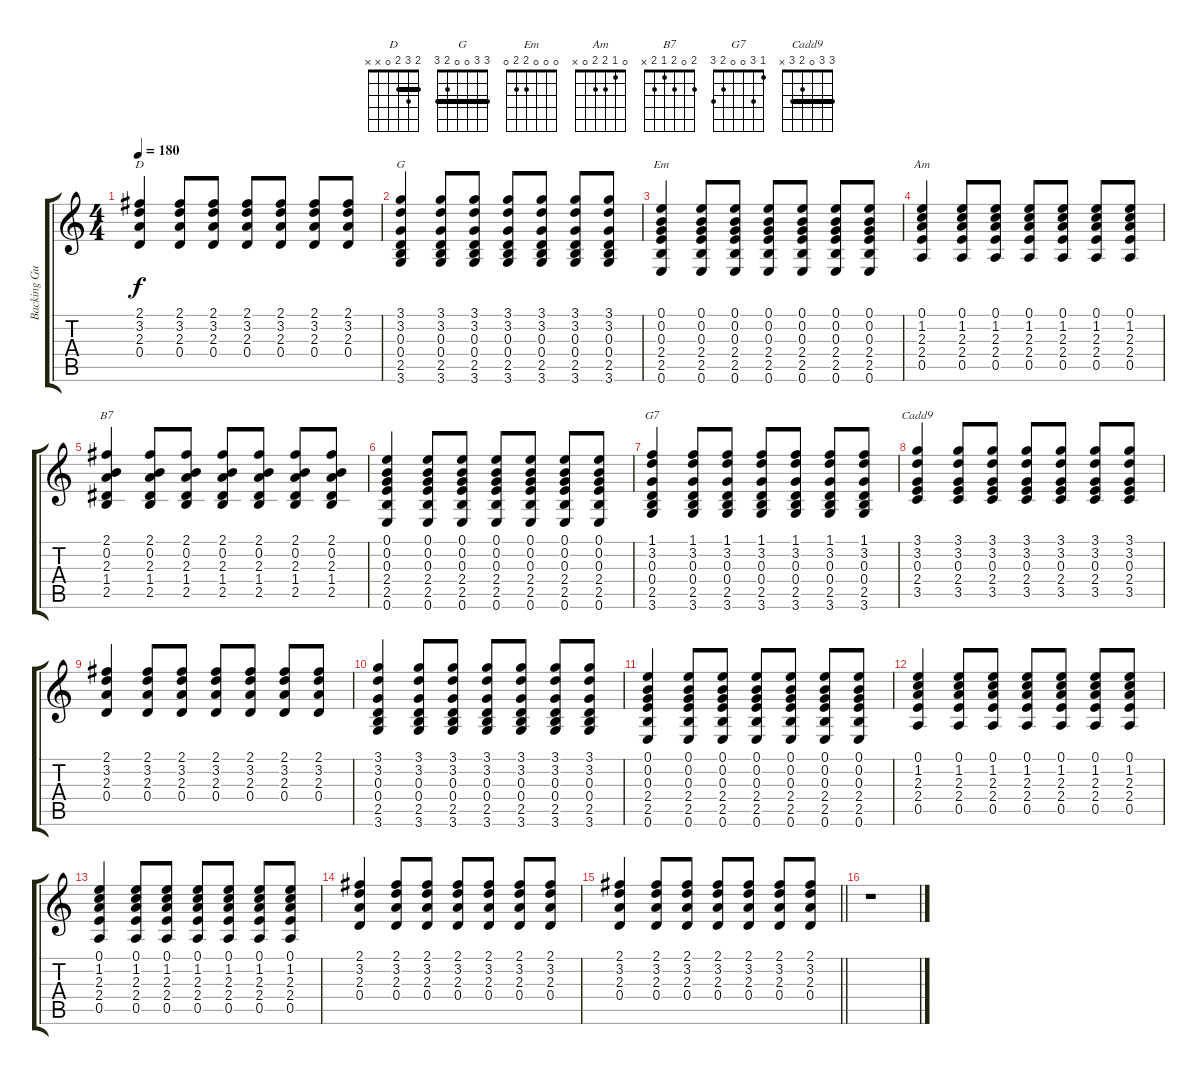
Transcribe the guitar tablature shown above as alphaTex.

\track ("Backing Guitar" "Backing Gu") {instrument electricguitarclean}
\staff {score tabs}
\tuning (E4 B3 G3 D3 A2 E2) {hide}
\chord ("D" 2 3 2 0 x x) {barre 2}
\chord ("G" 3 3 0 0 2 3) {barre 3}
\chord ("Em" 0 0 0 2 2 0)
\chord ("Am" 0 1 2 2 0 x)
\chord ("B7" 2 0 2 1 2 x)
\chord ("G7" 1 3 0 0 2 3)
\chord ("Cadd9" 3 3 0 2 3 x) {barre 3}
\ts (4 4)
\tempo 180
\clef g2
\ks c
(2.1 3.2 2.3 0.4).4{ch "D" dy f} (2.1 3.2 2.3 0.4).8 (2.1 3.2 2.3 0.4).8 (2.1 3.2 2.3 0.4).8 (2.1 3.2 2.3 0.4).8 (2.1 3.2 2.3 0.4).8 (2.1 3.2 2.3 0.4).8 |
(3.1 3.2 0.3 0.4 2.5 3.6).4{ch "G"} (3.1 3.2 0.3 0.4 2.5 3.6).8 (3.1 3.2 0.3 0.4 2.5 3.6).8 (3.1 3.2 0.3 0.4 2.5 3.6).8 (3.1 3.2 0.3 0.4 2.5 3.6).8 (3.1 3.2 0.3 0.4 2.5 3.6).8 (3.1 3.2 0.3 0.4 2.5 3.6).8 |
(0.1 0.2 0.3 2.4 2.5 0.6).4{ch "Em"} (0.1 0.2 0.3 2.4 2.5 0.6).8 (0.1 0.2 0.3 2.4 2.5 0.6).8 (0.1 0.2 0.3 2.4 2.5 0.6).8 (0.1 0.2 0.3 2.4 2.5 0.6).8 (0.1 0.2 0.3 2.4 2.5 0.6).8 (0.1 0.2 0.3 2.4 2.5 0.6).8 |
(0.1 1.2 2.3 2.4 0.5).4{ch "Am"} (0.1 1.2 2.3 2.4 0.5).8 (0.1 1.2 2.3 2.4 0.5).8 (0.1 1.2 2.3 2.4 0.5).8 (0.1 1.2 2.3 2.4 0.5).8 (0.1 1.2 2.3 2.4 0.5).8 (0.1 1.2 2.3 2.4 0.5).8 |
(2.1 0.2 2.3 1.4 2.5).4{ch "B7"} (2.1 0.2 2.3 1.4 2.5).8 (2.1 0.2 2.3 1.4 2.5).8 (2.1 0.2 2.3 1.4 2.5).8 (2.1 0.2 2.3 1.4 2.5).8 (2.1 0.2 2.3 1.4 2.5).8 (2.1 0.2 2.3 1.4 2.5).8 |
(0.1 0.2 0.3 2.4 2.5 0.6).4 (0.1 0.2 0.3 2.4 2.5 0.6).8 (0.1 0.2 0.3 2.4 2.5 0.6).8 (0.1 0.2 0.3 2.4 2.5 0.6).8 (0.1 0.2 0.3 2.4 2.5 0.6).8 (0.1 0.2 0.3 2.4 2.5 0.6).8 (0.1 0.2 0.3 2.4 2.5 0.6).8 |
(1.1 3.2 0.3 0.4 2.5 3.6).4{ch "G7"} (1.1 3.2 0.3 0.4 2.5 3.6).8 (1.1 3.2 0.3 0.4 2.5 3.6).8 (1.1 3.2 0.3 0.4 2.5 3.6).8 (1.1 3.2 0.3 0.4 2.5 3.6).8 (1.1 3.2 0.3 0.4 2.5 3.6).8 (1.1 3.2 0.3 0.4 2.5 3.6).8 |
(3.1 3.2 0.3 2.4 3.5).4{ch "Cadd9"} (3.1 3.2 0.3 2.4 3.5).8 (3.1 3.2 0.3 2.4 3.5).8 (3.1 3.2 0.3 2.4 3.5).8 (3.1 3.2 0.3 2.4 3.5).8 (3.1 3.2 0.3 2.4 3.5).8 (3.1 3.2 0.3 2.4 3.5).8 |
(2.1 3.2 2.3 0.4).4 (2.1 3.2 2.3 0.4).8 (2.1 3.2 2.3 0.4).8 (2.1 3.2 2.3 0.4).8 (2.1 3.2 2.3 0.4).8 (2.1 3.2 2.3 0.4).8 (2.1 3.2 2.3 0.4).8 |
(3.1 3.2 0.3 0.4 2.5 3.6).4 (3.1 3.2 0.3 0.4 2.5 3.6).8 (3.1 3.2 0.3 0.4 2.5 3.6).8 (3.1 3.2 0.3 0.4 2.5 3.6).8 (3.1 3.2 0.3 0.4 2.5 3.6).8 (3.1 3.2 0.3 0.4 2.5 3.6).8 (3.1 3.2 0.3 0.4 2.5 3.6).8 |
(0.1 0.2 0.3 2.4 2.5 0.6).4 (0.1 0.2 0.3 2.4 2.5 0.6).8 (0.1 0.2 0.3 2.4 2.5 0.6).8 (0.1 0.2 0.3 2.4 2.5 0.6).8 (0.1 0.2 0.3 2.4 2.5 0.6).8 (0.1 0.2 0.3 2.4 2.5 0.6).8 (0.1 0.2 0.3 2.4 2.5 0.6).8 |
(0.1 1.2 2.3 2.4 0.5).4 (0.1 1.2 2.3 2.4 0.5).8 (0.1 1.2 2.3 2.4 0.5).8 (0.1 1.2 2.3 2.4 0.5).8 (0.1 1.2 2.3 2.4 0.5).8 (0.1 1.2 2.3 2.4 0.5).8 (0.1 1.2 2.3 2.4 0.5).8 |
(0.1 1.2 2.3 2.4 0.5).4 (0.1 1.2 2.3 2.4 0.5).8 (0.1 1.2 2.3 2.4 0.5).8 (0.1 1.2 2.3 2.4 0.5).8 (0.1 1.2 2.3 2.4 0.5).8 (0.1 1.2 2.3 2.4 0.5).8 (0.1 1.2 2.3 2.4 0.5).8 |
(2.1 3.2 2.3 0.4).4 (2.1 3.2 2.3 0.4).8 (2.1 3.2 2.3 0.4).8 (2.1 3.2 2.3 0.4).8 (2.1 3.2 2.3 0.4).8 (2.1 3.2 2.3 0.4).8 (2.1 3.2 2.3 0.4).8 |
\barLineRight lightlight
(2.1 3.2 2.3 0.4).4 (2.1 3.2 2.3 0.4).8 (2.1 3.2 2.3 0.4).8 (2.1 3.2 2.3 0.4).8 (2.1 3.2 2.3 0.4).8 (2.1 3.2 2.3 0.4).8 (2.1 3.2 2.3 0.4).8 |
r.1
